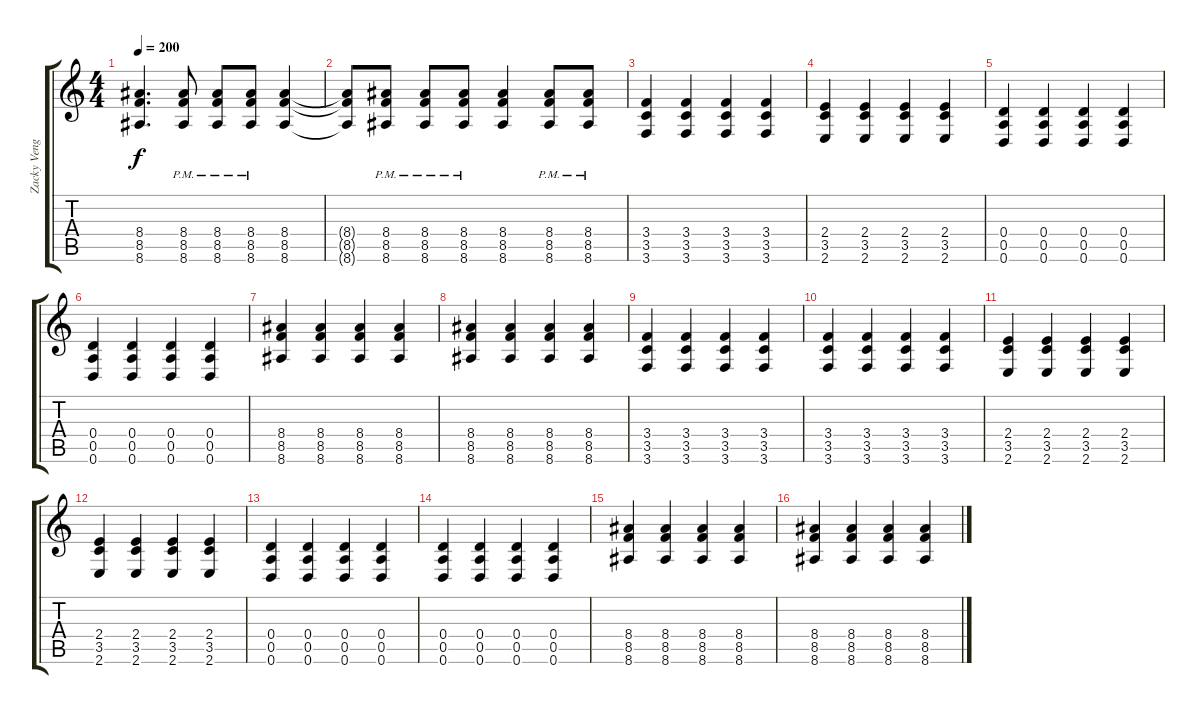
\track ("Zacky Vengence" "Zacky Veng") {instrument distortionguitar}
\staff {score tabs}
\tuning (E4 B3 G3 D3 A2 D2) {hide}
\ts (4 4)
\tempo 200
\clef g2
\ks c
(8.4 8.5 8.6).4{d dy f} (8.4{pm} 8.5{pm} 8.6{pm}).8 (8.4{pm} 8.5{pm} 8.6{pm}).8 (8.4{pm} 8.5{pm} 8.6{pm}).8 (8.4 8.5 8.6).4 |
(8.4{t} 8.5{t} 8.6{t}).8 (8.4{pm} 8.5{pm} 8.6{pm}).8 (8.4{pm} 8.5{pm} 8.6{pm}).8 (8.4{pm} 8.5{pm} 8.6{pm}).8 (8.4 8.5 8.6).4 (8.4{pm} 8.5{pm} 8.6{pm}).8 (8.4{pm} 8.5{pm} 8.6{pm}).8 |
(3.4 3.5 3.6).4 (3.4 3.5 3.6).4 (3.4 3.5 3.6).4 (3.4 3.5 3.6).4 |
(2.4 3.5 2.6).4 (2.4 3.5 2.6).4 (2.4 3.5 2.6).4 (2.4 3.5 2.6).4 |
(0.4 0.5 0.6).4 (0.4 0.5 0.6).4 (0.4 0.5 0.6).4 (0.4 0.5 0.6).4 |
(0.4 0.5 0.6).4 (0.4 0.5 0.6).4 (0.4 0.5 0.6).4 (0.4 0.5 0.6).4 |
(8.4 8.5 8.6).4 (8.4 8.5 8.6).4 (8.4 8.5 8.6).4 (8.4 8.5 8.6).4 |
(8.4 8.5 8.6).4 (8.4 8.5 8.6).4 (8.4 8.5 8.6).4 (8.4 8.5 8.6).4 |
(3.4 3.5 3.6).4 (3.4 3.5 3.6).4 (3.4 3.5 3.6).4 (3.4 3.5 3.6).4 |
(3.4 3.5 3.6).4 (3.4 3.5 3.6).4 (3.4 3.5 3.6).4 (3.4 3.5 3.6).4 |
(2.4 3.5 2.6).4 (2.4 3.5 2.6).4 (2.4 3.5 2.6).4 (2.4 3.5 2.6).4 |
(2.4 3.5 2.6).4 (2.4 3.5 2.6).4 (2.4 3.5 2.6).4 (2.4 3.5 2.6).4 |
(0.4 0.5 0.6).4 (0.4 0.5 0.6).4 (0.4 0.5 0.6).4 (0.4 0.5 0.6).4 |
(0.4 0.5 0.6).4 (0.4 0.5 0.6).4 (0.4 0.5 0.6).4 (0.4 0.5 0.6).4 |
(8.4 8.5 8.6).4 (8.4 8.5 8.6).4 (8.4 8.5 8.6).4 (8.4 8.5 8.6).4 |
(8.4 8.5 8.6).4 (8.4 8.5 8.6).4 (8.4 8.5 8.6).4 (8.4 8.5 8.6).4
